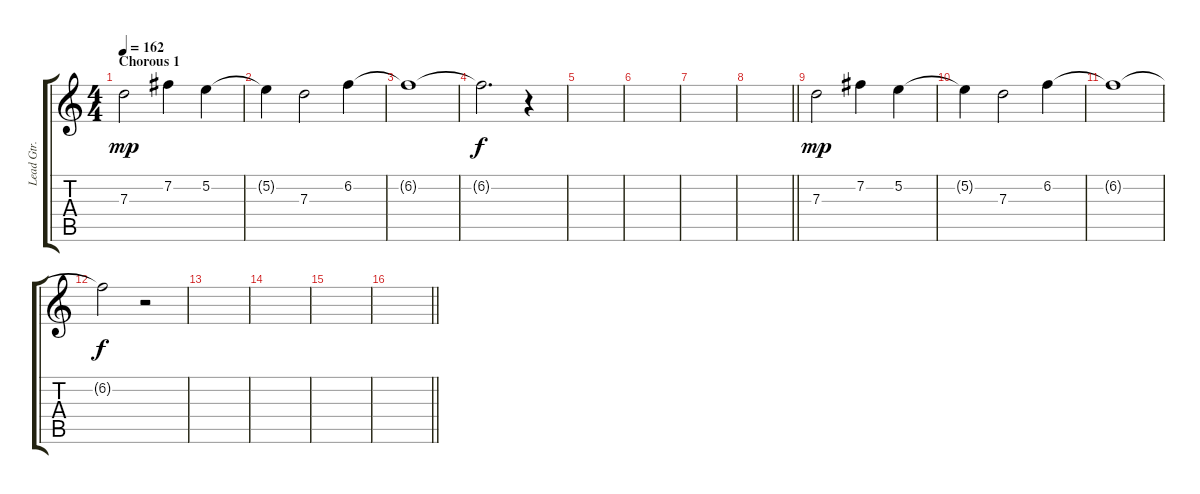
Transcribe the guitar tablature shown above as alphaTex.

\track ("Lead Gtr." "Lead Gtr.") {instrument distortionguitar}
\staff {score tabs}
\tuning (E4 B3 G3 D3 A2 D2) {hide}
\ts (4 4)
\section ("" "Chorous 1")
\tempo 162
\clef g2
\ks c
7.3.2{dy mp} 7.2.4 5.2.4 |
5.2{t}.4 7.3.2 6.2.4 |
6.2{t}.1 |
6.2{t}.2{d dy f} r.4 |
|
|
|
\barLineRight lightlight
|
\section ("" "")
7.3.2{dy mp} 7.2.4 5.2.4 |
5.2{t}.4 7.3.2 6.2.4 |
6.2{t}.1 |
6.2{t}.2{dy f} r.2 |
|
|
|
\barLineRight lightlight
